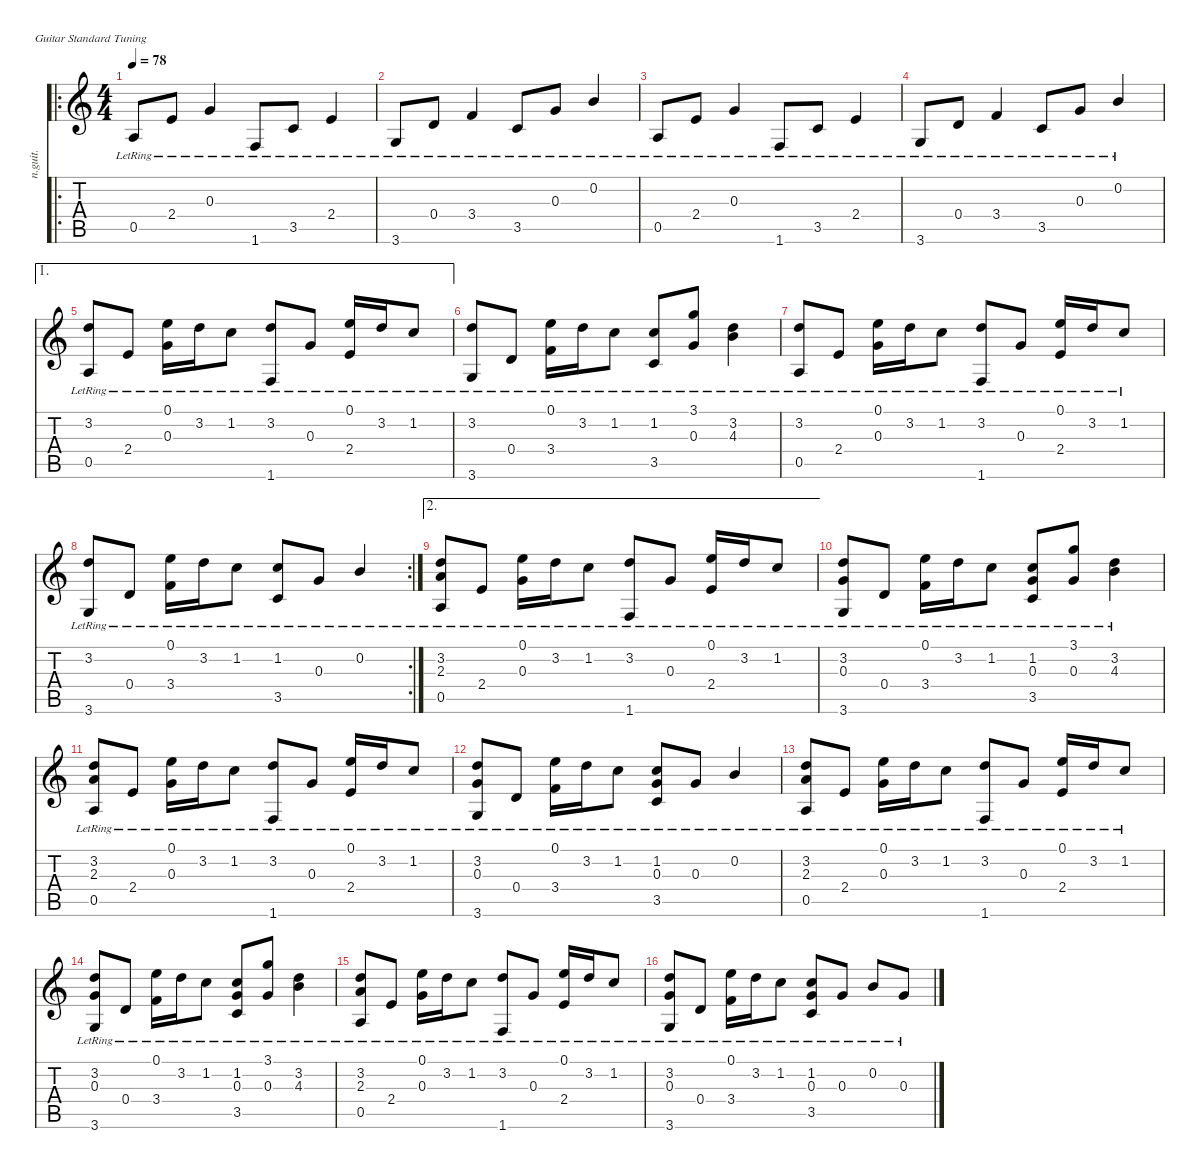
\defaultSystemsLayout 4
\hideDynamics
\bracketExtendMode nobrackets
\track ("Guitar" "n.guit.") {instrument acousticguitarnylon}
\staff {score tabs}
\tuning (E4 B3 G3 D3 A2 E2)
\ro
\ts (4 4)
\beaming (8 2 2 2 2)
\tempo 78
\clef g2
\ks c
0.5{lr}.8{dy f instrument acousticguitarnylon beam Up} 2.4{lr}.8{beam Up} 0.3{lr}.4{beam Up} 1.6{lr}.8{beam Up} 3.5{lr}.8{beam Up} 2.4{lr}.4{beam Up} |
3.6{lr}.8{beam Up} 0.4{lr}.8{beam Up} 3.4{lr}.4{beam Up} 3.5{lr}.8{beam Up} 0.3{lr}.8{beam Up} 0.2{lr}.4{beam Up} |
0.5{lr}.8{beam Up} 2.4{lr}.8{beam Up} 0.3{lr}.4{beam Up} 1.6{lr}.8{beam Up} 3.5{lr}.8{beam Up} 2.4{lr}.4{beam Up} |
3.6{lr}.8{beam Up} 0.4{lr}.8{beam Up} 3.4{lr}.4{beam Up} 3.5{lr}.8{beam Up} 0.3{lr}.8{beam Up} 0.2{lr}.4{beam Up} |
\ae 1
(3.2{lr} 0.5{lr}).8{beam Up} 2.4{lr}.8{beam Up} (0.1{lr} 0.3{lr}).16{beam Down} 3.2{lr}.16{beam Down} 1.2{lr}.8{beam Down} (3.2{lr} 1.6{lr}).8{beam Up} 0.3{lr}.8{beam Up} (0.1{lr} 2.4{lr}).16{beam Up} 3.2{lr}.16{beam Up} 1.2{lr}.8{beam Up} |
(3.2{lr} 3.6{lr}).8{beam Up} 0.4{lr}.8{beam Up} (0.1{lr} 3.4{lr}).16{beam Down} 3.2{lr}.16{beam Down} 1.2{lr}.8{beam Down} (1.2{lr} 3.5{lr}).8{beam Up} (3.1{lr} 0.3{lr}).8{beam Up} (3.2{lr} 4.3{lr}).4{beam Down} |
(3.2{lr} 0.5{lr}).8{beam Up} 2.4{lr}.8{beam Up} (0.1{lr} 0.3{lr}).16{beam Down} 3.2{lr}.16{beam Down} 1.2{lr}.8{beam Down} (3.2{lr} 1.6{lr}).8{beam Up} 0.3{lr}.8{beam Up} (0.1{lr} 2.4{lr}).16{beam Up} 3.2{lr}.16{beam Up} 1.2{lr}.8{beam Up} |
\rc 2
(3.2{lr} 3.6{lr}).8{beam Up} 0.4{lr}.8{beam Up} (0.1{lr} 3.4{lr}).16{beam Down} 3.2{lr}.16{beam Down} 1.2{lr}.8{beam Down} (1.2{lr} 3.5{lr}).8{beam Up} 0.3{lr}.8{beam Up} 0.2{lr}.4{beam Up} |
\ae 2
(3.2{lr} 2.3{lr} 0.5{lr}).8{beam Up} 2.4{lr}.8{beam Up} (0.1{lr} 0.3{lr}).16{beam Down} 3.2{lr}.16{beam Down} 1.2{lr}.8{beam Down} (3.2{lr} 1.6{lr}).8{beam Up} 0.3{lr}.8{beam Up} (0.1{lr} 2.4{lr}).16{beam Up} 3.2{lr}.16{beam Up} 1.2{lr}.8{beam Up} |
(3.2{lr} 0.3{lr} 3.6{lr}).8{beam Up} 0.4{lr}.8{beam Up} (0.1{lr} 3.4{lr}).16{beam Down} 3.2{lr}.16{beam Down} 1.2{lr}.8{beam Down} (1.2{lr} 0.3{lr} 3.5{lr}).8{beam Up} (3.1{lr} 0.3{lr}).8{beam Up} (3.2{lr} 4.3{lr}).4{beam Down} |
(3.2{lr} 2.3{lr} 0.5{lr}).8{beam Up} 2.4{lr}.8{beam Up} (0.1{lr} 0.3{lr}).16{beam Down} 3.2{lr}.16{beam Down} 1.2{lr}.8{beam Down} (3.2{lr} 1.6{lr}).8{beam Up} 0.3{lr}.8{beam Up} (0.1{lr} 2.4{lr}).16{beam Up} 3.2{lr}.16{beam Up} 1.2{lr}.8{beam Up} |
(3.2{lr} 0.3{lr} 3.6{lr}).8{beam Up} 0.4{lr}.8{beam Up} (0.1{lr} 3.4{lr}).16{beam Down} 3.2{lr}.16{beam Down} 1.2{lr}.8{beam Down} (1.2{lr} 0.3{lr} 3.5{lr}).8{beam Up} 0.3{lr}.8{beam Up} 0.2{lr}.4{beam Up} |
(3.2{lr} 2.3{lr} 0.5{lr}).8{beam Up} 2.4{lr}.8{beam Up} (0.1{lr} 0.3{lr}).16{beam Down} 3.2{lr}.16{beam Down} 1.2{lr}.8{beam Down} (3.2{lr} 1.6{lr}).8{beam Up} 0.3{lr}.8{beam Up} (0.1{lr} 2.4{lr}).16{beam Up} 3.2{lr}.16{beam Up} 1.2{lr}.8{beam Up} |
(3.2{lr} 0.3{lr} 3.6{lr}).8{beam Up} 0.4{lr}.8{beam Up} (0.1{lr} 3.4{lr}).16{beam Down} 3.2{lr}.16{beam Down} 1.2{lr}.8{beam Down} (1.2{lr} 0.3{lr} 3.5{lr}).8{beam Up} (3.1{lr} 0.3{lr}).8{beam Up} (3.2{lr} 4.3{lr}).4{beam Down} |
(3.2{lr} 2.3{lr} 0.5{lr}).8{beam Up} 2.4{lr}.8{beam Up} (0.1{lr} 0.3{lr}).16{beam Down} 3.2{lr}.16{beam Down} 1.2{lr}.8{beam Down} (3.2{lr} 1.6{lr}).8{beam Up} 0.3{lr}.8{beam Up} (0.1{lr} 2.4{lr}).16{beam Up} 3.2{lr}.16{beam Up} 1.2{lr}.8{beam Up} |
(3.2{lr} 0.3{lr} 3.6{lr}).8{beam Up} 0.4{lr}.8{beam Up} (0.1{lr} 3.4{lr}).16{beam Down} 3.2{lr}.16{beam Down} 1.2{lr}.8{beam Down} (1.2{lr} 0.3{lr} 3.5{lr}).8{beam Up} 0.3{lr}.8{beam Up} 0.2{lr}.8{beam Up} 0.3{lr}.8{beam Up}
